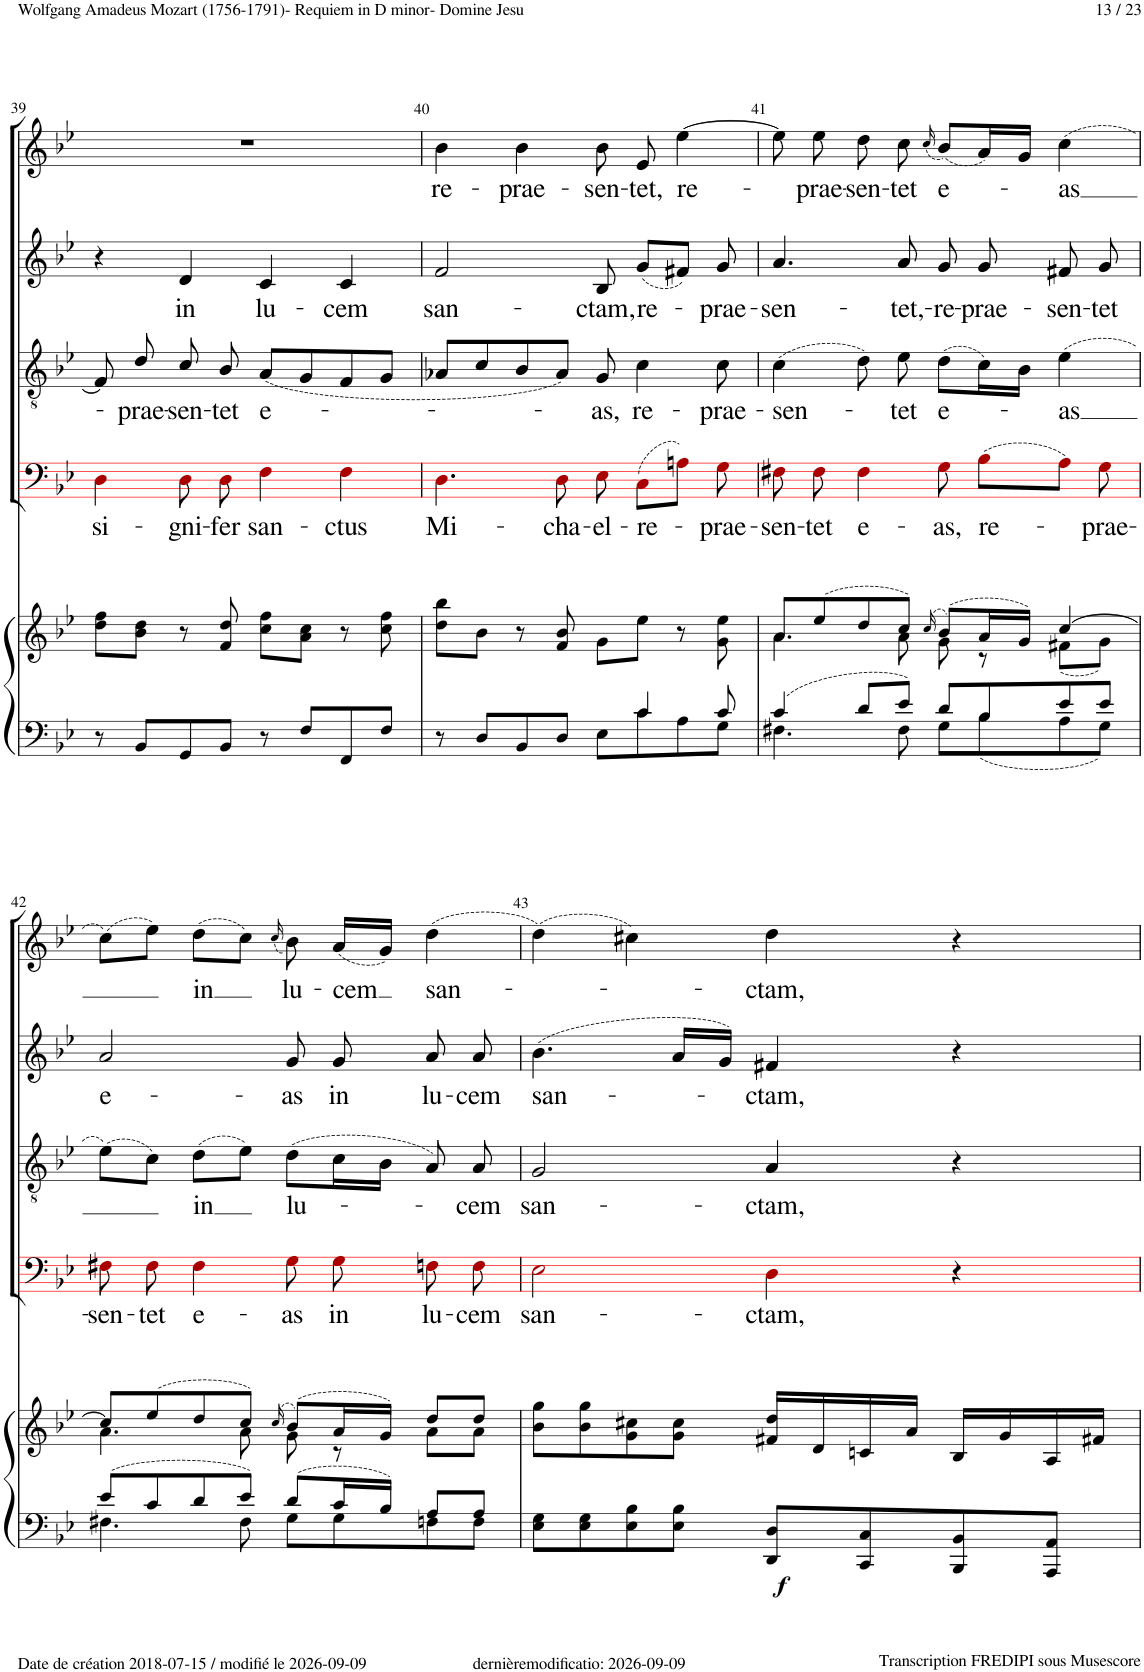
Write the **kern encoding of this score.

**kern	**text	**kern	**text	**kern	**text	**kern	**text	**kern	**kern	**dynam	**kern	**text	**kern	**text	**kern	**text	**kern	**text
*part9	*part9	*part8	*part8	*part7	*part7	*part6	*part6	*part5	*part5	*part5	*part4	*part4	*part3	*part3	*part2	*part2	*part1	*part1
*staff10	*staff10	*staff9	*staff9	*staff8	*staff8	*staff7	*staff7	*staff6	*staff5	*staff5/6	*staff4	*staff4	*staff3	*staff3	*staff2	*staff2	*staff1	*staff1
*I"Baryton	*	*I"Ténor	*	*I"Mezzo-soprano	*	*I"Soprano	*	*I"Piano	*	*	*I"Bass	*	*I"Tenor	*	*I"Alto	*	*I"Soprano	*
*I'Bar.	*	*I'T.	*	*I'Mzs.	*	*I'S.	*	*I'Pno	*	*	*	*	*	*	*	*	*	*
!!LO:PB:g=z
*clefF4	*	*clefGv2	*	*clefG2	*	*clefG2	*	*clefF4	*clefG2	*	*clefF4	*	*clefGv2	*	*clefG2	*	*clefG2	*
*	*	*	*	*	*	*	*	*	*	*	*ITrd8c14	*	*	*	*	*	*	*
*k[b-e-]	*	*k[b-e-]	*	*k[b-e-]	*	*k[b-e-]	*	*k[b-e-]	*k[b-e-]	*	*k[b-e-]	*	*k[b-e-]	*	*k[b-e-]	*	*k[b-e-]	*
*M4/4	*	*M4/4	*	*M4/4	*	*M4/4	*	*M4/4	*M4/4	*	*M4/4	*	*M4/4	*	*M4/4	*	*M4/4	*
*met(c)	*	*met(c)	*	*met(c)	*	*met(c)	*	*met(c)	*met(c)	*	*met(c)	*	*met(c)	*	*met(c)	*	*met(c)	*
=39	=39	=39	=39	=39	=39	=39	=39	=39	=39	=39	=39	=39	=39	=39	=39	=39	=39	=39
!	!	!	!	!	!	!	!	!	!	!	!	!LO:LY:b	!	!	!	!	!	!
4D!	si-	8F!]	.	4r	.	1r	.	8r	8dd\ 8ff\L	.	4Di\	si-	8F/	.	4r	.	1r	.
!	!	!	!	!	!	!	!	!	!	!	!	!	!	!LO:LY:b	!	!	!	!
.	.	8d!	-prae-	.	.	.	.	8BB-/L	8b-\ 8dd\J	.	.	.	8d/	-prae-	.	.	.	.
!	!	!	!	!	!	!	!	!	!	!	!	!LO:LY:b	!	!LO:LY:b	!	!LO:LY:b	!	!
8D!	-gni-	8c!	-sen-	4d!	in	.	.	8GG/	8r	.	8Di\	-gni-	8c/	-sen-	4d/	in	.	.
!	!	!	!	!	!	!	!	!	!	!	!	!LO:LY:b	!	!LO:LY:b	!	!	!	!
8D!	-fer	8B-!	-tet	.	.	.	.	8BB-/J	8f/ 8dd/	.	8Di\	-fer	8B-/	-tet	.	.	.	.
!	!	!	!	!	!	!	!	!	!	!	!	!LO:LY:b	!	!LO:LY:b	!	!LO:LY:b	!	!
4F!	san-	(8A!L	e-	4c!	lu-	.	.	8r	8cc\ 8ff\L	.	4Fi\	san-	(8A/L	e-	4c/	lu-	.	.
.	.	8G!	.	.	.	.	.	8F/L	8a\ 8cc\J	.	.	.	8G/	.	.	.	.	.
!	!	!	!	!	!	!	!	!	!	!	!	!LO:LY:b	!	!	!	!LO:LY:b	!	!
4F!	-ctus	8F!	.	4c!	-cem	.	.	8FF/	8r	.	4Fi\	-ctus	8F/	.	4c/	-cem	.	.
.	.	8G!J	.	.	.	.	.	8F/J	8cc\ 8ff\	.	.	.	8G/J	.	.	.	.	.
=40	=40	=40	=40	=40	=40	=40	=40	=40	=40	=40	=40	=40	=40	=40	=40	=40	=40	=40
*	*	*	*	*	*	*	*	*^	*	*	*	*	*	*	*	*	*	*
!	!	!	!	!	!	!	!	!	!	!	!	!	!LO:LY:b	!	!	!	!LO:LY:b	!	!LO:LY:b
4.D!	Mi-	8A-X!L	.	2f!	san-	4b-!	re-	8r	8ryy	8dd\ 8bb-\L	.	4.Di\	Mi-	8A-X/L	.	2f/	san-	4b-\	re-
.	.	8c!	.	.	.	.	.	8ryy	8D/L	8b-\J	.	.	.	8c/	.	.	.	.	.
!	!	!	!	!	!	!	!	!	!	!	!	!	!	!	!	!	!	!	!LO:LY:b
.	.	8B-!	.	.	.	4b-!	-prae-	8ryy	8BB-/	8r	.	.	.	8B-/	.	.	.	4b-\	-prae-
!	!	!	!	!	!	!	!	!	!	!	!	!	!LO:LY:b	!	!	!	!	!	!
8D!	-cha-	8A-!J)	.	.	.	.	.	8ryy	8D/J	8f/ 8b-/	.	8Di\	-cha-	8A-/J)	.	.	.	.	.
!	!	!	!	!	!	!	!	!	!	!	!	!	!LO:LY:b	!	!LO:LY:b	!	!LO:LY:b	!	!LO:LY:b
8E-!	-el-	8G!	-as,	8B-!	-ctam,	8b-!	-sen-	8ryy	8E-\L	8g\L	.	8E-i\	-el-	8G/	-as,	8B-/	-ctam,	8b-\	-sen-
!	!	!	!	!	!	!	!	!	!	!	!	!	!LO:LY:b	!	!LO:LY:b	!	!LO:LY:b	!	!LO:LY:b
(8C!L	-re-	4c!	re-	(8g!L	re-	8e-!	-tet,	4c/	8c\	8ee-\J	.	(8Ci\L	-re-	4c\	re-	(8g/L	re-	8e-/	-tet,
!	!	!	!	!	!	!	!	!	!	!	!	!	!	!	!	!	!	!	!LO:LY:b
8A!J)	.	.	.	8f#X!J)	.	[4ee-!	re-	.	8A\	8r	.	8Ani\J)	.	.	.	8f#X/J)	.	4ee-\	re-
!	!	!	!	!	!	!	!	!	!	!	!	!	!LO:LY:b	!	!LO:LY:b	!	!LO:LY:b	!	!
8G!	-prae-	8c!	-prae-	8g!	-prae-	.	.	8c/	8G\J	8g\ 8ee-\	.	8Gi\	-prae-	8c\	-prae-	8g/	-prae-	.	.
=41	=41	=41	=41	=41	=41	=41	=41	=41	=41	=41	=41	=41	=41	=41	=41	=41	=41	=41	=41
!	!	!	!	!	!	!	!	!	!	!LO:N:head=solid	!	!	!LO:LY:b	!	!LO:LY:b	!	!LO:LY:b	!	!
*	*	*	*	*	*	*	*	*	*	*^	*	*	*	*	*	*	*	*	*
8F#X!	-sen-	(4c!	-sen-	4.a!	-sen-	8ee-!]	.	4c/	4.F#X\	8a/L	4.a\	.	8F#Xi\	-sen-	(4c\	-sen-	4.a/	-sen-	8ee-\	.
!	!	!	!	!	!	!	!	!	!	!	!	!	!	!LO:LY:b	!	!	!	!	!	!LO:LY:b
8F#!	-tet	.	.	.	.	8ee-!	-prae-	.	.	(8ee-/	.	.	8F#i\	-tet	.	.	.	.	8ee-\	-prae-
!	!	!	!	!	!	!	!	!	!	!	!	!	!	!LO:LY:b	!	!	!	!	!	!LO:LY:b
4F#!	e-	8d!)	.	.	.	8dd!	-sen-	8d/L	.	8dd/	.	.	4F#i\	e-	8d\)	.	.	.	8dd\	-sen-
!	!	!	!	!	!	!	!	!	!	!	!	!	!	!	!	!LO:LY:b	!	!LO:LY:b	!	!LO:LY:b
.	.	8e-!	-tet	8a!	-tet,-	8cc!	-tet	8e-/J	8F#\	8cc/J)	8a\	.	.	.	8e-\	-tet	8a/	-tet,-	8cc\	-tet
.	.	.	.	.	.	(16qcc	.	.	.	(16qcc/	.	.	.	.	.	.	.	.	(16qcc/	.
!	!	!	!	!	!	!	!	!	!	!	!	!	!	!LO:LY:b	!	!LO:LY:b	!	!LO:LY:b	!	!LO:LY:b
8G!	-as,	(8d!L	e-	8g!	-re-	(8b-!L)	e-	8d/L	8G\L	(8b-/L)	8g\	.	8Gi\	-as,	(8d\L	e-	8g/	-re-	(8b-/L)	e-
!	!	!	!	!	!	!	!	!	!	!	!	!	!	!LO:LY:b	!	!	!	!LO:LY:b	!	!
(8B-!	re-	16c!L)	.	8g!	-prae-	16a!L)	.	8B-/	8B-\	16a/L	8r	.	(8B-i\L	re-	16c\L)	.	8g/	-prae-	16a/L)	.
.	.	16B-!JJ	.	.	.	16g!JJ	.	.	.	16g/JJ)	.	.	.	.	16B-\JJ	.	.	.	16g/JJ	.
!	!	!	!	!	!	!	!	!	!	!	!	!	!	!	!	!LO:LY:b	!	!LO:LY:b	!	!LO:LY:b
8A!)	.	(4e-!	-as	8f#X!	-sen-	(4cc!	-as	8e-/	8A\	[4cc/	(8f#X\L	.	8Ai\J)	.	(4e-\	-as	8f#X/	-sen-	(4cc\	-as
!	!	!	!	!	!	!	!	!	!	!	!	!	!	!LO:LY:b	!	!	!	!LO:LY:b	!	!
8G!	-prae-	.	.	8g!	-tet	.	.	8e-/J	8G\J	.	8g\J)	.	8Gi\	-prae-	.	.	8g/	-tet	.	.
!!LO:LB:g=z
=42	=42	=42	=42	=42	=42	=42	=42	=42	=42	=42	=42	=42	=42	=42	=42	=42	=42	=42	=42	=42
!	!	!	!	!	!	!	!	!	!	!	!	!	!	!LO:LY:b	!	!	!	!LO:LY:b	!	!
8F#X!	-sen-	(8e-!L)	.	2a!	e-	(8cc!L)	.	8e-/L	4.F#X\	8cc/L]	4.a\	.	8F#Xi\	-sen-	(8e-\L)	.	2a/	e-	(8cc\L)	.
!	!	!	!	!	!	!	!	!	!	!	!	!	!	!LO:LY:b	!	!	!	!	!	!
8F#!	-tet	8c!J)	.	.	.	8ee-!J)	.	8c/	.	(8ee-/	.	.	8F#i\	-tet	8c\J)	.	.	.	8ee-\J)	.
!	!	!	!	!	!	!	!	!	!	!	!	!	!	!LO:LY:b	!	!LO:LY:b	!	!	!	!LO:LY:b
4F#!	e-	(8d!	in	.	.	(8dd!	in	8d/	.	8dd/	.	.	4F#i\	e-	(8d\L	in	.	.	(8dd\L	in
.	.	8e-!)	.	.	.	8cc!)	.	8e-/J	8F#\	8cc/J)	8a\	.	.	.	8e-\J)	.	.	.	8cc\J)	.
.	.	.	.	.	.	(16qcc	.	.	.	(16qcc/	.	.	.	.	.	.	.	.	(16qcc/	.
!	!	!	!	!	!	!	!	!	!	!	!	!	!	!LO:LY:b	!	!LO:LY:b	!	!LO:LY:b	!	!LO:LY:b
8G!	-as	(8d!L	lu-	8g!	-as	8b-!)	lu-	8d/L	8G\L	(8b-/L)	8g\	.	8Gi\	-as	(8d\L	lu-	8g/	-as	8b-\)	lu-
!	!	!	!	!	!	!	!	!	!	!	!	!	!	!LO:LY:b	!	!	!	!LO:LY:b	!	!LO:LY:b
8G!	in	16c!L	.	8g!	in	(16a!LL	-cem	16c/L	8G\	16a/L	8r	.	8Gi\	in	16c\L	.	8g/	in	(16a/LL	-cem
.	.	16B-!JJ	.	.	.	16g!JJ)	.	16B-/JJ	.	16g/JJ)	.	.	.	.	16B-\JJ	.	.	.	16g/JJ)	.
!	!	!	!	!	!	!	!	!	!	!	!	!	!	!LO:LY:b	!	!	!	!LO:LY:b	!	!LO:LY:b
8Fn!	lu-	8A!)	.	8a!	lu-	(4dd!	san-	8A/L	8Fn\	8dd/L	8a\L	.	8Fni\	lu-	8A/)	.	8a/	lu-	(4dd\	san-
!	!	!	!	!	!	!	!	!	!	!	!	!	!	!LO:LY:b	!	!LO:LY:b	!	!LO:LY:b	!	!
8F!	-cem	8A!	-cem	8a!	-cem	.	.	8A/J	8F\J	8dd/J	8a\J	.	8Fi\	-cem	8A/	-cem	8a/	-cem	.	.
=43	=43	=43	=43	=43	=43	=43	=43	=43	=43	=43	=43	=43	=43	=43	=43	=43	=43	=43	=43	=43
!	!	!	!	!	!	!	!	!	!	!	!	!	!	!LO:LY:b	!	!LO:LY:b	!	!LO:LY:b	!	!
*	*	*	*	*	*	*	*	*v	*v	*	*	*	*	*	*	*	*	*	*	*
*	*	*	*	*	*	*	*	*	*v	*v	*	*	*	*	*	*	*	*	*
2E-!	san-	2G!	san-	(4.b-!	san-	(4dd!)	.	8E-\ 8G\L	8b-\ 8gg\L	.	2E-i\	san-	2G/	san-	(4.b-\	san-	(4dd\)	.
.	.	.	.	.	.	.	.	8E-\ 8G\	8b-\ 8gg\	.	.	.	.	.	.	.	.	.
.	.	.	.	.	.	4cc#X!)	.	8E-\ 8B-\	8g\ 8cc#X\	.	.	.	.	.	.	.	4cc#X\)	.
.	.	.	.	16a!LL	.	.	.	8E-\ 8B-\J	8g\ 8cc#\J	.	.	.	.	.	16a/LL	.	.	.
.	.	.	.	16g!JJ)	.	.	.	.	.	.	.	.	.	.	16g/JJ)	.	.	.
!	!	!	!	!	!	!	!	!	!	!LO:DY:b=2	!	!LO:LY:b	!	!LO:LY:b	!	!LO:LY:b	!	!LO:LY:b
4D!	-ctam,	4A!	-ctam,	4f#X!	-ctam,	4dd!	-ctam,	8DD/' 8D/'L	16f#X/ 16dd/LL	f	4Di\	-ctam,	4A/	-ctam,	4f#X/	-ctam,	4dd\	-ctam,
.	.	.	.	.	.	.	.	.	16d/	.	.	.	.	.	.	.	.	.
.	.	.	.	.	.	.	.	8CC/' 8C/'	16cn/	.	.	.	.	.	.	.	.	.
.	.	.	.	.	.	.	.	.	16a/JJ	.	.	.	.	.	.	.	.	.
4r	.	4r	.	4r	.	4r	.	8BBB-/' 8BB-/'	16B-/LL	.	4r	.	4r	.	4r	.	4r	.
.	.	.	.	.	.	.	.	.	16g/	.	.	.	.	.	.	.	.	.
.	.	.	.	.	.	.	.	8AAA/' 8AA/'J	16A/	.	.	.	.	.	.	.	.	.
.	.	.	.	.	.	.	.	.	16f#X/JJ	.	.	.	.	.	.	.	.	.
=	=	=	=	=	=	=	=	=	=	=	=	=	=	=	=	=	=	=
*-	*-	*-	*-	*-	*-	*-	*-	*-	*-	*-	*-	*-	*-	*-	*-	*-	*-	*-
